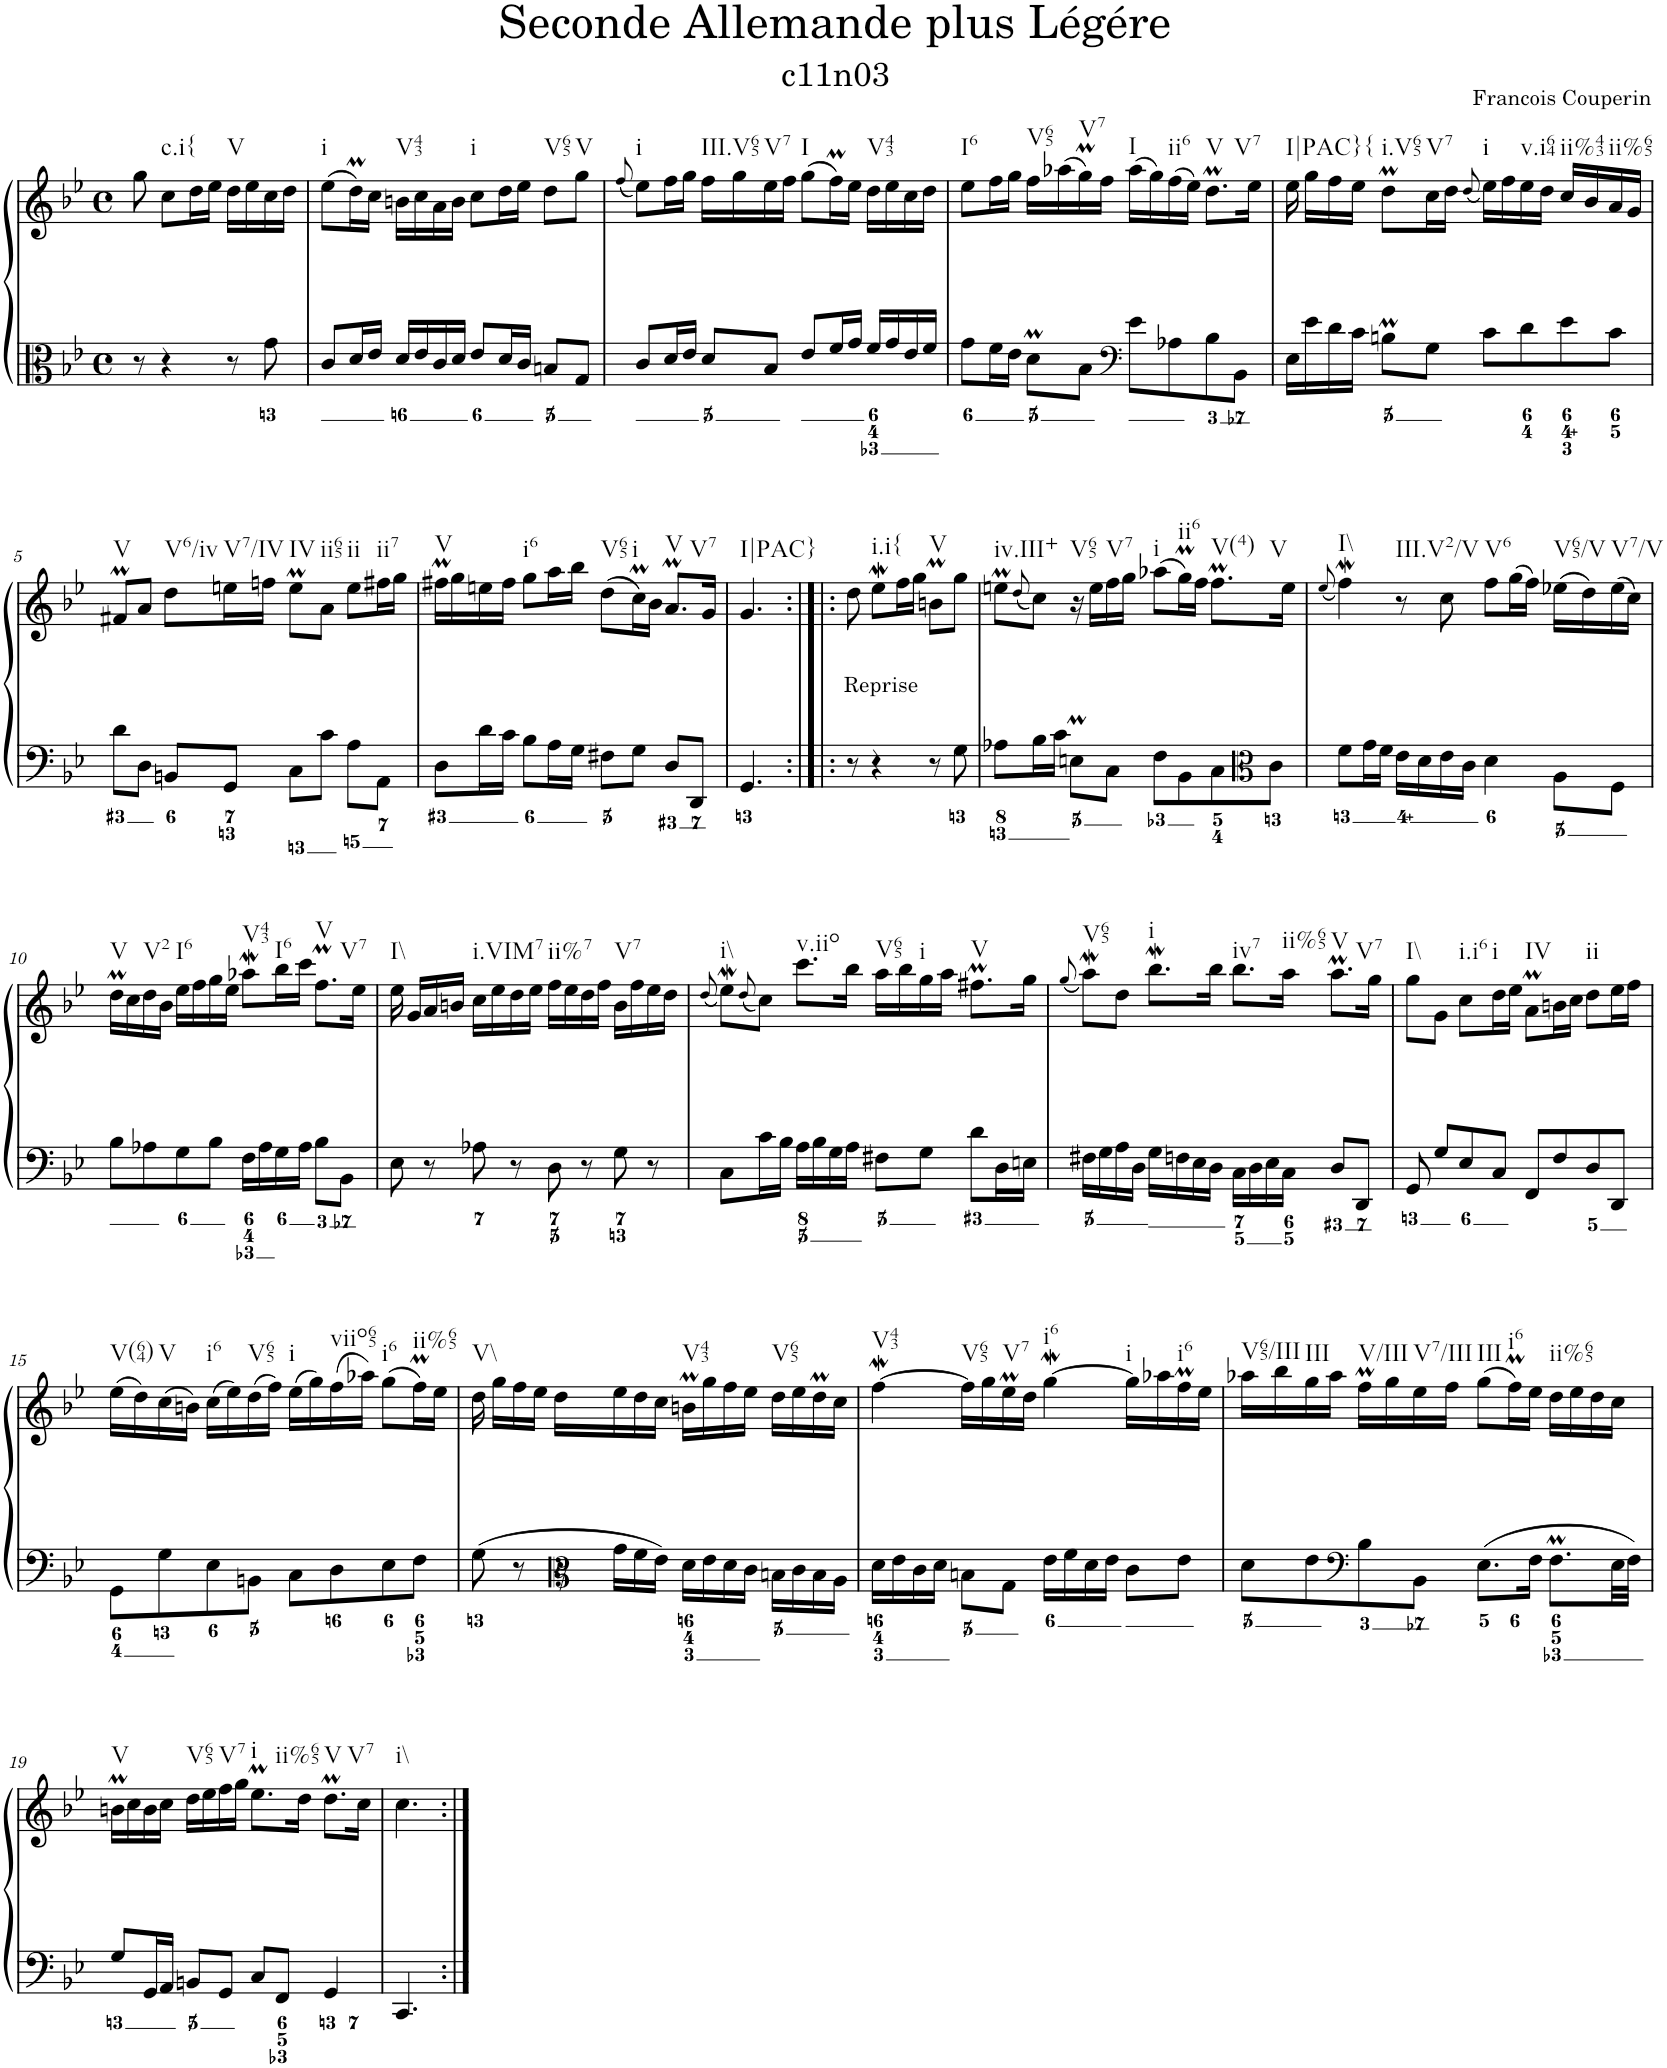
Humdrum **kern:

**kern	**kern
*part1	*part1
*staff2	*staff1
*I"Piano	*
*I'Pno.	*
*clefC3	*clefG2
*k[b-e-]	*k[b-e-]
*M4/4	*M4/4
*met(c)	*met(c)
=	=
8r	8gg\
!	!LO:TX:b:t=c.i{
4r	8cc\L
.	16dd\L
.	16ee-\JJ
!	!LO:TX:b:t=V
8r	16dd\LL
.	16ee-\
8g\	16cc\
.	16dd\JJ
=1	=1
!	!LO:TX:b:t=i
8c/L	(8ee-\L
16d/L	16ddm\L)
16e-/JJ	16cc\JJ
!	!LO:TX:b:t=V43
16d/LL	16bn\LL
16e-/	16cc\
16c/	16a\
16d/JJ	16b\JJ
!	!LO:TX:b:t=i
8e-/L	8cc\L
16d/L	16dd\L
16c/JJ	16ee-\JJ
!	!LO:TX:b:t=V65
8Bn/L	8dd\L
!	!LO:TX:b:t=V
8G/J	8gg\J
=2	=2
.	(8qff/
!	!LO:TX:b:t=i
8c/L	8ee-\L)
16d/L	16ff\L
16e-/JJ	16gg\JJ
!	!LO:TX:b:t=III.V65
8d/L	16ff\LL
.	16gg\
!	!LO:TX:b:t=V7
8B-/J	16ee-\
.	16ff\JJ
!	!LO:TX:b:t=I
8e-/L	(8gg\L
16f/L	16ffM\L)
16g/JJ	16ee-\JJ
!	!LO:TX:b:t=V43
16f/LL	16dd\LL
16g/	16ee-\
16e-/	16cc\
16f/JJ	16dd\JJ
=3	=3
!	!LO:TX:b:t=I6
8g\L	8ee-\L
16f\L	16ff\L
16e-\JJ	16gg\JJ
!	!LO:TX:b:t=V65
8dm\L	16ff\LL
.	(16aa-X\
!	!LO:TX:b:t=V7
8B-\J	16ggM\)
.	16ff\JJ
*clefF4	*
!	!LO:TX:b:t=I
8e-\L	(16aa-\LL
.	16gg\)
!	!LO:TX:b:t=ii6
8A-X\	(16ff\
.	16ee-\JJ)
!	!LO:TX:b:t=V
!	!LO:TX:b:t=V7
8B-\	8.ddm\L
8BB-\J	.
.	16ee-\Jk
=4	=4
!	!LO:TX:b:t=I|PAC}{
16E-\LL	16ee-\
16e-\	16gg\LL
16d\	16ff\
16c\JJ	16ee-\JJ
!	!LO:TX:b:t=i.V65
8Bnm\L	8ddm\L
!	!LO:TX:b:t=V7
8G\J	16cc\L
.	16dd\JJ
.	(8qdd/
!	!LO:TX:b:t=i
8c\L	16ee-\LL)
.	16ff\
!	!LO:TX:b:t=v.i64
8d\	16ee-\
.	16dd\JJ
!	!LO:TX:b:t=ii%43
8e-\	16cc/LL
.	16b-/
!	!LO:TX:b:t=ii%65
8c\J	16a/
.	16g/JJ
!!LO:LB:g=z
=5	=5
!	!LO:TX:b:t=V
8d\L	8f#Xm/L
8D\J	8a/J
!	!LO:TX:b:t=V6/iv
8BBn/L	8dd\L
!	!LO:TX:b:t=V7/IV
8GG/J	16een\L
.	16ffn\JJ
!	!LO:TX:b:t=IV
8C\L	8eem\L
!	!LO:TX:b:t=ii65
8c\J	8a\J
!	!LO:TX:b:t=ii
8A\L	8ee\L
!	!LO:TX:b:t=ii7
8AA\J	16ff#X\L
.	16gg\JJ
=6	=6
!	!LO:TX:b:t=V
8D\L	16ff#Xm\LL
.	16gg\
16d\L	16een\
16c\JJ	16ff#\JJ
!	!LO:TX:b:t=i6
8B-\L	8gg\L
16A\L	16aa\L
16G\JJ	16bb-\JJ
!	!LO:TX:b:t=V65
8F#X\L	(8dd\L
!	!LO:TX:b:t=i
8G\J	16ccM\L)
.	16b-\JJ
!	!LO:TX:b:t=V
!	!LO:TX:b:t=V7
8D/L	8.am/L
8DD/J	.
.	16g/Jk
=7	=7
!	!LO:TX:b:t=I|PAC}
4.GG/	4.g/
=7X1:|!|:	=7X1:|!|:
!LO:TX:a:t=Reprise	!
8r	8dd\
!	!LO:TX:b:t=i.i{
4r	8ee-w\L
.	16ff\L
.	16gg\JJ
!	!LO:TX:b:t=V
8r	8bnm\L
8G\	8gg\J
=8	=8
!	!LO:TX:b:t=iv.III+
8A-X\L	8eenm\L
.	(8qdd/
16B-\L	8cc\J)
16c\JJ	.
!	!LO:TX:b:t=V65
8Enm\L	16r
.	16ee\LL
!	!LO:TX:b:t=V7
8C\J	16ff\
.	16gg\JJ
!	!LO:TX:b:t=i
8F\L	(8aa-X\L
!	!LO:TX:b:t=ii6
8BB-\	16ggM\L)
.	16ff\JJ
!	!LO:TX:b:t=V(4)
!	!LO:TX:b:t=V
8C\	8.ffM\L
*clefC3	*
8c\J	.
.	16ee\Jk
=9	=9
.	(8qee-/
!	!LO:TX:b:t=I\\
8f\L	4ffW\)
16g\L	.
16f\JJ	.
!	!LO:TX:b:t=III.V2/V
16e-\LL	8r
16d\	.
16e-\	8cc\
16c\JJ	.
!	!LO:TX:b:t=V6
4d\	8ff\L
.	(16gg\L
.	16ff\JJ)
!	!LO:TX:b:t=V65/V
8A\L	(16ee-X\LL
.	16dd\)
!	!LO:TX:b:t=V7/V
8F\J	(16ee-\
.	16cc\JJ)
!!LO:LB:g=z
=10	=10
!	!LO:TX:b:t=V
8B-\L	16ddm\LL
.	16cc\
!	!LO:TX:b:t=V2
8A-X\	16dd\
.	16b-\JJ
!	!LO:TX:b:t=I6
8G\	16ee-\LL
.	16ff\
8B-\J	16gg\
.	16ee-\JJ
!	!LO:TX:b:t=V43
16F\LL	8aa-Xw\L
16A-\	.
!	!LO:TX:b:t=I6
16G\	16bb-\L
16A-\JJ	16ccc\JJ
!	!LO:TX:b:t=V
!	!LO:TX:b:t=V7
8B-\L	8.ffM\L
8BB-\J	.
.	16ee-\Jk
=11	=11
!	!LO:TX:b:t=I\\
8E-\	16ee-\
.	16g/LL
8r	16a/
.	16bn/JJ
!	!LO:TX:b:t=i.VIM7
8A-X\	16cc\LL
.	16ee-\
8r	16dd\
.	16ee-\JJ
!	!LO:TX:b:t=ii%7
8D\	16ff\LL
.	16ee-\
8r	16dd\
.	16ff\JJ
!	!LO:TX:b:t=V7
8G\	16b\LL
.	16ff\
8r	16ee-\
.	16dd\JJ
=12	=12
.	(8qdd/
!	!LO:TX:b:t=i\\
8C\L	8ee-w\L)
.	(8qdd/
16c\L	8cc\J)
16B-\JJ	.
!	!LO:TX:b:t=v.iio
16A\LL	8.ccc\L
16B-\	.
16G\	.
16A\JJ	16bb-\Jk
!	!LO:TX:b:t=V65
8F#X\L	16aa\LL
.	16bb-\
!	!LO:TX:b:t=i
8G\J	16gg\
.	16aa\JJ
!	!LO:TX:b:t=V
8d\L	8.ff#Xm\L
16D\L	.
16En\JJ	16gg\Jk
=13	=13
.	(8qgg/
!	!LO:TX:b:t=V65
16F#X\LL	8aaW\L)
16G\	.
16A\	8dd\J
16D\JJ	.
!	!LO:TX:b:t=i
16G\LL	8.bb-w\L
16Fn\	.
16E-\	.
16D\JJ	16bb-\Jk
!	!LO:TX:b:t=iv7
16C\LL	8.bb-\L
16D\	.
16E-\	.
!	!LO:TX:b:t=ii%65
16C\JJ	16aa\Jk
!	!LO:TX:b:t=V
!	!LO:TX:b:t=V7
8D/L	8.aam\L
8DD/J	.
.	16gg\Jk
=14	=14
!	!LO:TX:b:t=I\\
8GG/	8gg\L
8G/L	8g\J
!	!LO:TX:b:t=i.i6
8E-/	8cc\L
!	!LO:TX:b:t=i
8C/J	16dd\L
.	16ee-\JJ
!	!LO:TX:b:t=IV
8FF/L	8am\L
8F/	16bn\L
.	16cc\JJ
!	!LO:TX:b:t=ii
8D/	8dd\L
8DD/J	16ee-\L
.	16ff\JJ
!!LO:LB:g=z
=15	=15
!	!LO:TX:b:t=V(64)
8GG\L	(16ee-\LL
.	16dd\)
!	!LO:TX:b:t=V
8G\	(16cc\
.	16bn\JJ)
!	!LO:TX:b:t=i6
8E-\	(16cc\LL
.	16ee-\)
!	!LO:TX:b:t=V65
8BBn\J	(16dd\
.	16ff\JJ)
!	!LO:TX:b:t=i
8C\L	(16ee-\LL
.	16gg\)
!	!LO:TX:b:t=viio65
8D\	(16ff\
.	16aa-X\JJ)
!	!LO:TX:b:t=i6
8E-\	(8gg\L
!	!LO:TX:b:t=ii%65
8F\J	16ffM\L)
.	16ee-\JJ
=16	=16
!	!LO:TX:b:t=V\\
8G\	16dd\
.	16gg\LL
8r	16ff\
.	16ee-\JJ
16r	16dd\LL
*clefC3	*
16g\LL	16ee-\
16f\	16dd\
16e-\JJ	16cc\JJ
!	!LO:TX:b:t=V43
16d\LL	16bnm\LL
16e-\	16gg\
16d\	16ff\
16c\JJ	16ee-\JJ
!	!LO:TX:b:t=V65
16Bn\LL	16dd\LL
16c\	16ee-\
16B\	16ddm\
16A\JJ	16cc\JJ
=17	=17
!	!LO:TX:b:t=V43
16d\LL	[4ffW\
16e-\	.
16c\	.
16d\JJ	.
!	!LO:TX:b:t=V65
8Bn\L	16ff\LL]
.	16gg\
!	!LO:TX:b:t=V7
8G\J	16ee-M\
.	16dd\JJ
!	!LO:TX:b:t=i6
16e-\LL	[4ggW\
16f\	.
16d\	.
16e-\JJ	.
!	!LO:TX:b:t=i
8c\L	16gg\LL]
.	16aa-X\
!	!LO:TX:b:t=i6
8e-\J	16ffM\
.	16ee-\JJ
=18	=18
!	!LO:TX:b:t=V65/III
8d\L	16aa-X\LL
.	16bb-\
!	!LO:TX:b:t=III
8e-\	16gg\
.	16aa-\JJ
*clefF4	*
!	!LO:TX:b:t=V/III
8B-\	16ffM\LL
.	16gg\
!	!LO:TX:b:t=V7/III
8BB-\J	16ee-\
.	16ff\JJ
!	!LO:TX:b:t=III
8.E-\L	(8gg\L
!	!LO:TX:b:t=i6
.	16ffM\L)
16F\Jk	16ee-\JJ
!	!LO:TX:b:t=ii%65
8.FM\L	16dd\LL
.	16ee-\
.	16dd\
32E-\LL	16cc\JJ
32F\JJJ	.
!!LO:LB:g=z
=19	=19
!	!LO:TX:b:t=V
8G/L	16bnm\LL
.	16cc\
16GG/L	16b\
16AA/JJ	16cc\JJ
!	!LO:TX:b:t=V65
8BBn/L	16dd\LL
.	16ee-\
!	!LO:TX:b:t=V7
8GG/J	16ff\
.	16gg\JJ
!	!LO:TX:b:t=i
!	!LO:TX:b:t=ii%65
8C/L	8.ee-M\L
8FF/J	.
.	16dd\Jk
!	!LO:TX:b:t=V
!	!LO:TX:b:t=V7
4GG/	8.ddm\L
.	16cc\Jk
=20	=20
!	!LO:TX:b:t=i\\
4.CC/	4.cc\
=:|!	=:|!
*-	*-
